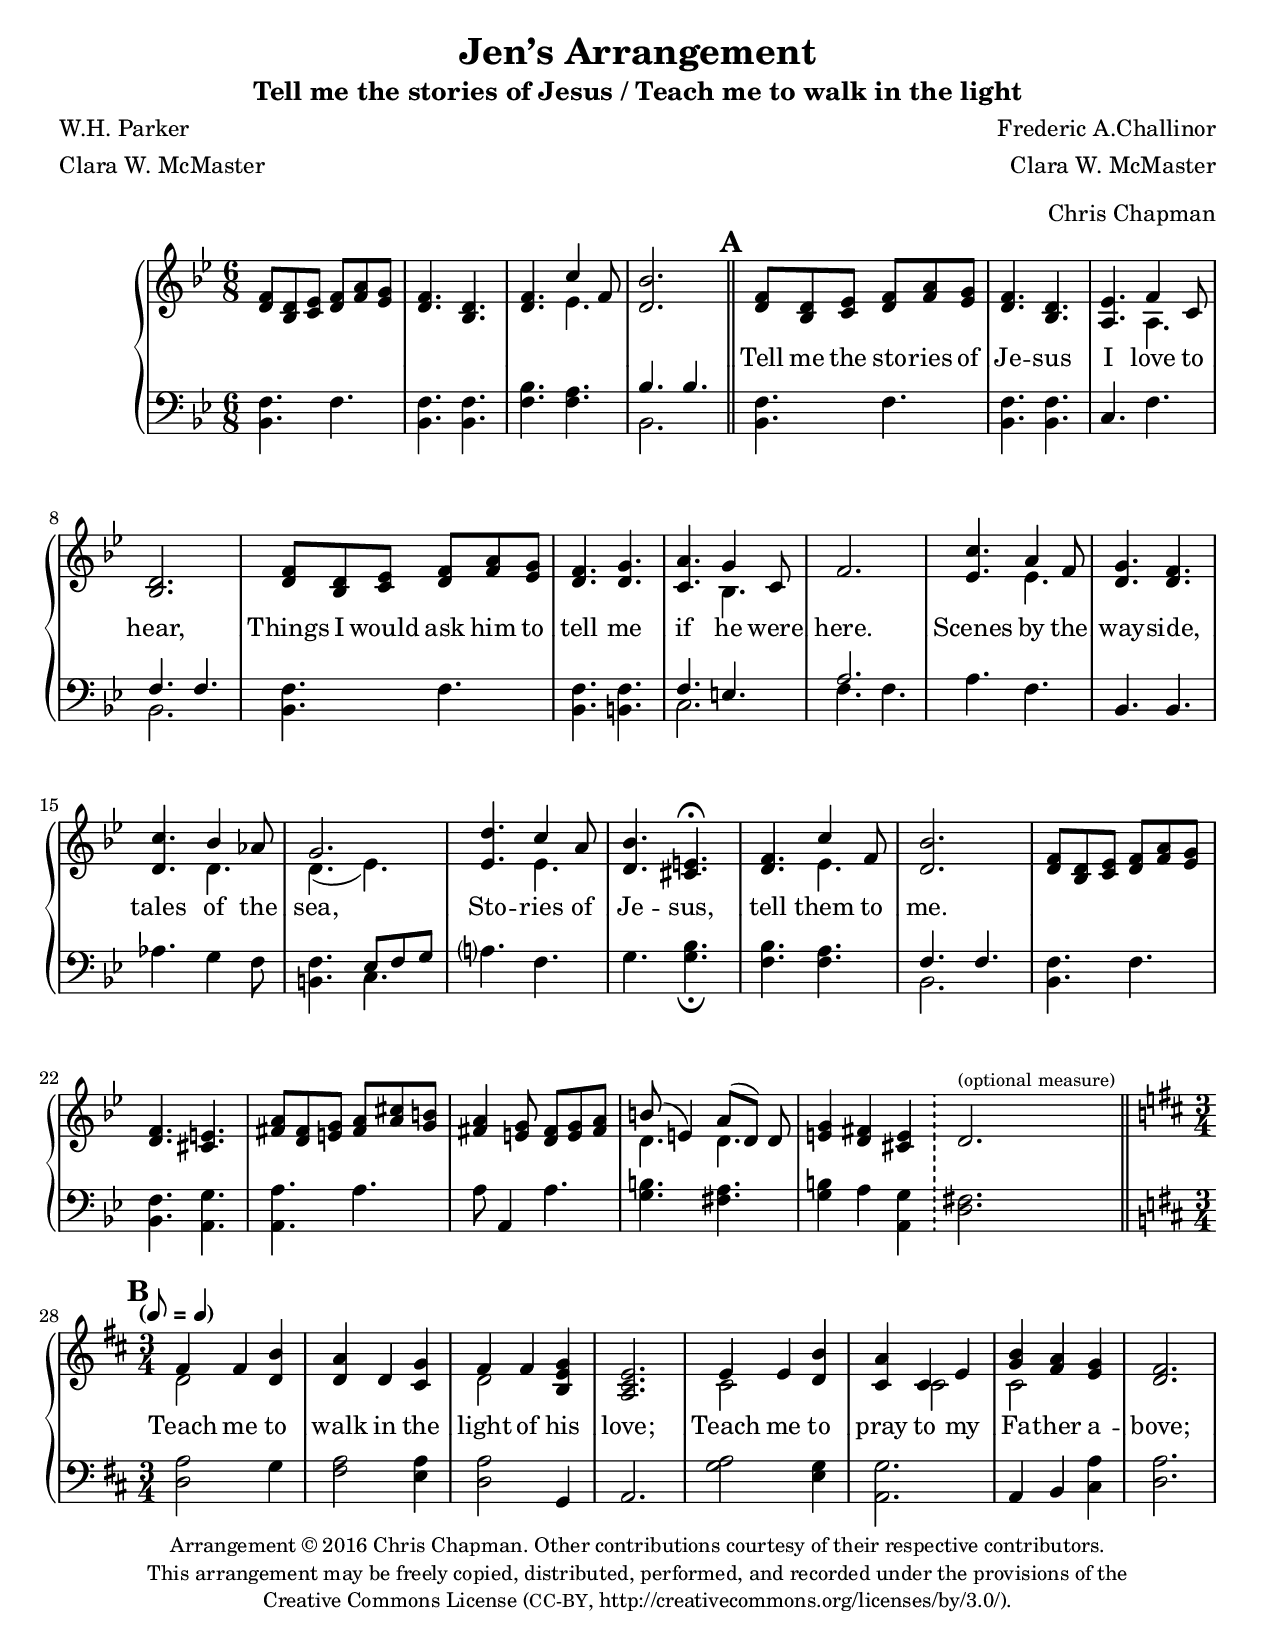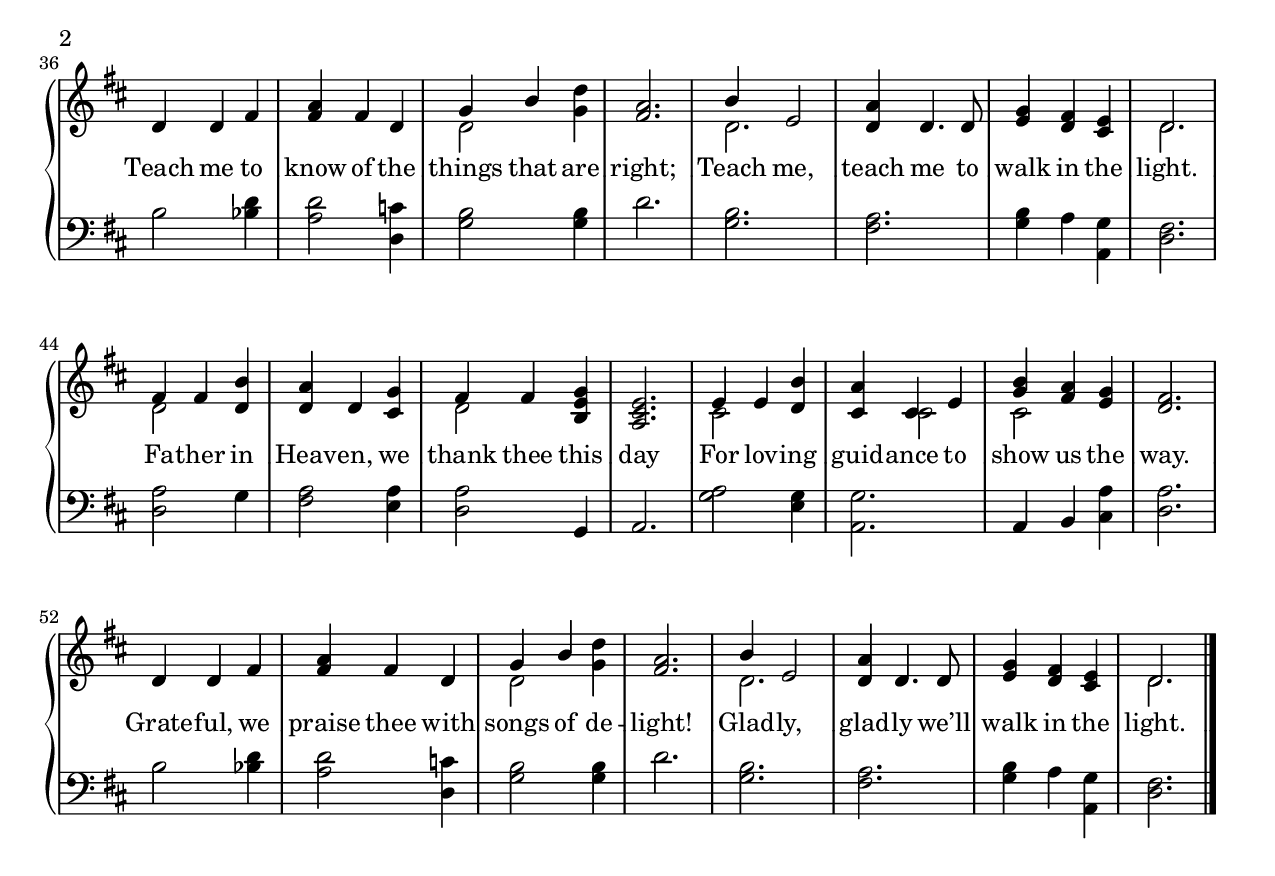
\version "2.18.2"

\header {
  title = "Jen’s Arrangement"
  subtitle = "Tell me the stories of Jesus / Teach me to walk in the light"
  poet = \markup \column {
    \line { W.H. Parker }
    \line { Clara W. McMaster }
  }
  composer = \markup \right-column {
    \line { Frederic A.Challinor }
    \line { Clara W. McMaster }
  }
  arranger = \markup \right-column {
    \vspace #1 \line { Chris Chapman }
  }
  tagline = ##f
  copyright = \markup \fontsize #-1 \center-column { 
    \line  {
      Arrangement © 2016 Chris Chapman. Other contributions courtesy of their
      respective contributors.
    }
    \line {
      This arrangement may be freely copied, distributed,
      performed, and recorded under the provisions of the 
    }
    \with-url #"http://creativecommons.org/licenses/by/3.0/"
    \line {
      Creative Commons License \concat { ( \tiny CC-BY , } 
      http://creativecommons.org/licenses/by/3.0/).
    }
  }
}

\include "english.ly"
\paper {
  #(set-paper-size "letter")
}

introductionUpper = \relative c' {

  | <d f>8 <bf d> <c ef> <d f> <f a> <ef g>
  | <d f>4. <bf d>
  | <d f> << { \voiceOne c'4 f,8 } \new Voice { \voiceTwo ef4. } >>
  | \oneVoice <d bf'>2.

}

introductionLower = \relative c {

  | <bf f'>4. f'
  | <bf, f'> <bf f'>
  | <f' bf> <f a>
  | << { bf4. bf } \\ { bf,2. } >>

}

tellMeUpper = \relative c' {

  \mark \default

  | <d f>8 <bf d> <c ef> <d f> <f a> <ef g>
  | <d f>4. <bf d>
  | <a ef'> << { \voiceOne f'4 c8 } \new Voice { \voiceTwo a4. } >>
  | \oneVoice <bf d>2.
  
  | <d f>8 <bf d> <c ef> <d f> <f a> <ef g>
  | <d f>4. <d g>
  | <c a'> << { \voiceOne g'4 c,8 } \new Voice { \voiceTwo bf4. } >>
  | \oneVoice f'2.
  
  | <ef c'>4. << { \voiceOne a4 f8 } \new Voice { \voiceTwo ef4. } >>
  | \oneVoice <d g> <d f>
  | <d c'> << { \voiceOne bf'4 af8 } \new Voice { \voiceTwo d,4. } >>
  | << { \voiceOne g2. } \new Voice { \voiceTwo d4.( ef) } >>

  | \oneVoice <ef d'>4. << { \voiceOne c'4 a8 } \new Voice { \voiceTwo ef4. } >>
  | \oneVoice <d bf'>4. <cs e>\fermata
  | <d f> << { \voiceOne c'4 f,8 } \new Voice { \voiceTwo ef4. } >>
  | \oneVoice <d bf'>2.

}

tellMeLower = \relative c {

  | <bf f'>4. f'
  | <bf, f'> <bf f'>
  | c f
  | << { f4. f } \\ { bf,2. } >>

  | <bf f'>4. f'
  | <bf, f'> <b f'>
  | << { f'4. e } \\ { c2. } >>
  | << { a'2. } \\ { f4. f } >>

  | a f
  | bf, bf
  | af' g4 f8
  | <b, f'>4. << { ef8 f g } \\ { c,4. } >>

  | a'?4. f
  | g <g bf>_\fermata
  | <f bf> <f a>
  | << { f4. f } \\ { bf,2. } >>
}

tellMeText = \lyricmode {

  | Tell me the sto -- ries of | Je -- sus | I love to | hear,
  | Things I would ask him to | tell me | if he were | here.
  | Scenes by the | way -- side, | tales of the | sea,
  | Sto -- ries of | Je -- sus, | tell them to | me.

}

transitionUpper = \relative c' {

  | <d f>8 <bf d> <c ef> <d f> <f a> <ef g>
  | <d f>4. <cs e>
  | <fs a>8 <d fs> <e g> <fs a> <a cs> <g b>
  | <fs a>4 <e g>8 <d fs> <e g> <fs a>

  | << { b( e,4) } \\ d4. >> << { a'8[( d,]) d } \\ d4. >>
  | <e g>4 <d fs> <cs e>
  | \bar "!" \textLengthOn d2.^\markup { \tiny { (optional measure) } }

}

transitionLower = \relative c {

  | <bf f'>4. f'
  | <bf, f'> <a g'>
  | <a a'> a'
  | a8 a,4 a'4.

  | <g b>4. <fs a>
  | <g b>4 a <a, g'>
  | <d fs>2.
}

teachMeUpper = \relative c' {

  \mark \default

  \repeat unfold 2 {

    | << { \voiceOne fs4 fs } \new Voice { \voiceTwo d2 } >> \oneVoice <d b'>4
    | <d a'> d <cs g'>
    | << { \voiceOne fs fs } \new Voice { \voiceTwo d2 } >> \oneVoice <b e g>4
    | <a cs e>2.

    | << { \voiceOne e'4 e } \new Voice { \voiceTwo cs2 } >> \oneVoice <d b'>4
    | <cs a'> << { \voiceOne cs e | <g b> <fs a> <e g> } \new Voice { \voiceTwo cs2 | cs } >>
    | \oneVoice <d fs>2.

    | d4 d fs
    | <fs a> fs d
    | << { \voiceOne g b } \new Voice { \voiceTwo d,2 } >> \oneVoice <g d'>4
    | <fs a>2.

    | << { \voiceOne b4 e,2 } \new Voice { \voiceTwo d2. } >>
    | \oneVoice <d a'>4 d4. d8
    | <e g>4 <d fs> <cs e>
    | << { \voiceOne d2. } \new Voice { \voiceTwo d2. } >>

  }

}

teachMeLower = \relative c {

  \repeat unfold 2 {
    | <d a'>2 g4
    | <fs a>2 <e a>4
    | <d a'>2 g,4
    | a2.

    | <g' a>2 <e g>4
    | <a, g'>2.
    | a4 b <cs a'>
    | <d a'>2.

    | b'2 <bf d>4
    | <a d>2 <d, c'>4
    | <g b>2 <g b>4
    | d'2.

    | <g, b>2.
    | <fs a>
    | <g b>4 a <a, g'>
    | <d fs>2.

  }

}

teachMeText = \lyricmode {

  | Teach me to | walk in the | light of his | love;
  | Teach me to | pray to my | Fa -- ther a -- | bove;
  | Teach me to | know of the | things that are | right;
  | Teach me, | teach me to | walk in the | light.

  | Fa -- ther in | Heav -- en, we | thank thee this | day
  | For lov -- ing | guid -- ance to | show us the | way.
  | Grate -- ful, we | praise thee with | songs of de -- | light!
  | Glad -- ly, | glad -- ly we’ll | walk in the | light.

}

\score {
  \new GrandStaff <<
    \new Staff = "upper" {
      \clef treble \key bf \major \time 6/8
      \set Score.tempoHideNote = ##t
      \tempo 4. = 60
      \introductionUpper \bar "||"
      \new Voice = "tellMe" \tellMeUpper
      \transitionUpper \bar "||"
      \time 3/4 \key d \major 
      \tempo \markup {
        \concat {
          (
          \smaller \general-align  #Y #DOWN \note #"8" #1
          " = "
          \smaller \general-align  #Y #DOWN \note #"4" #1
          )
        }
      } 4 = 100
      \new Voice = "teachMe" \teachMeUpper \bar "|."
    }
    \new Lyrics \lyricsto "tellMe" \tellMeText
    \new Lyrics \lyricsto "teachMe" \teachMeText
    \new Staff = "lower" {
      \clef bass \key bf \major
      \introductionLower
      \tellMeLower
      \transitionLower
      \key d \major 
      \teachMeLower
    }
    >>
  \layout {
    \context {
      \GrandStaff
      \accepts "Lyrics"
    }
    \context {
      \Lyrics
      \consists "Bar_engraver"
    }
  }
  \midi { }
}
